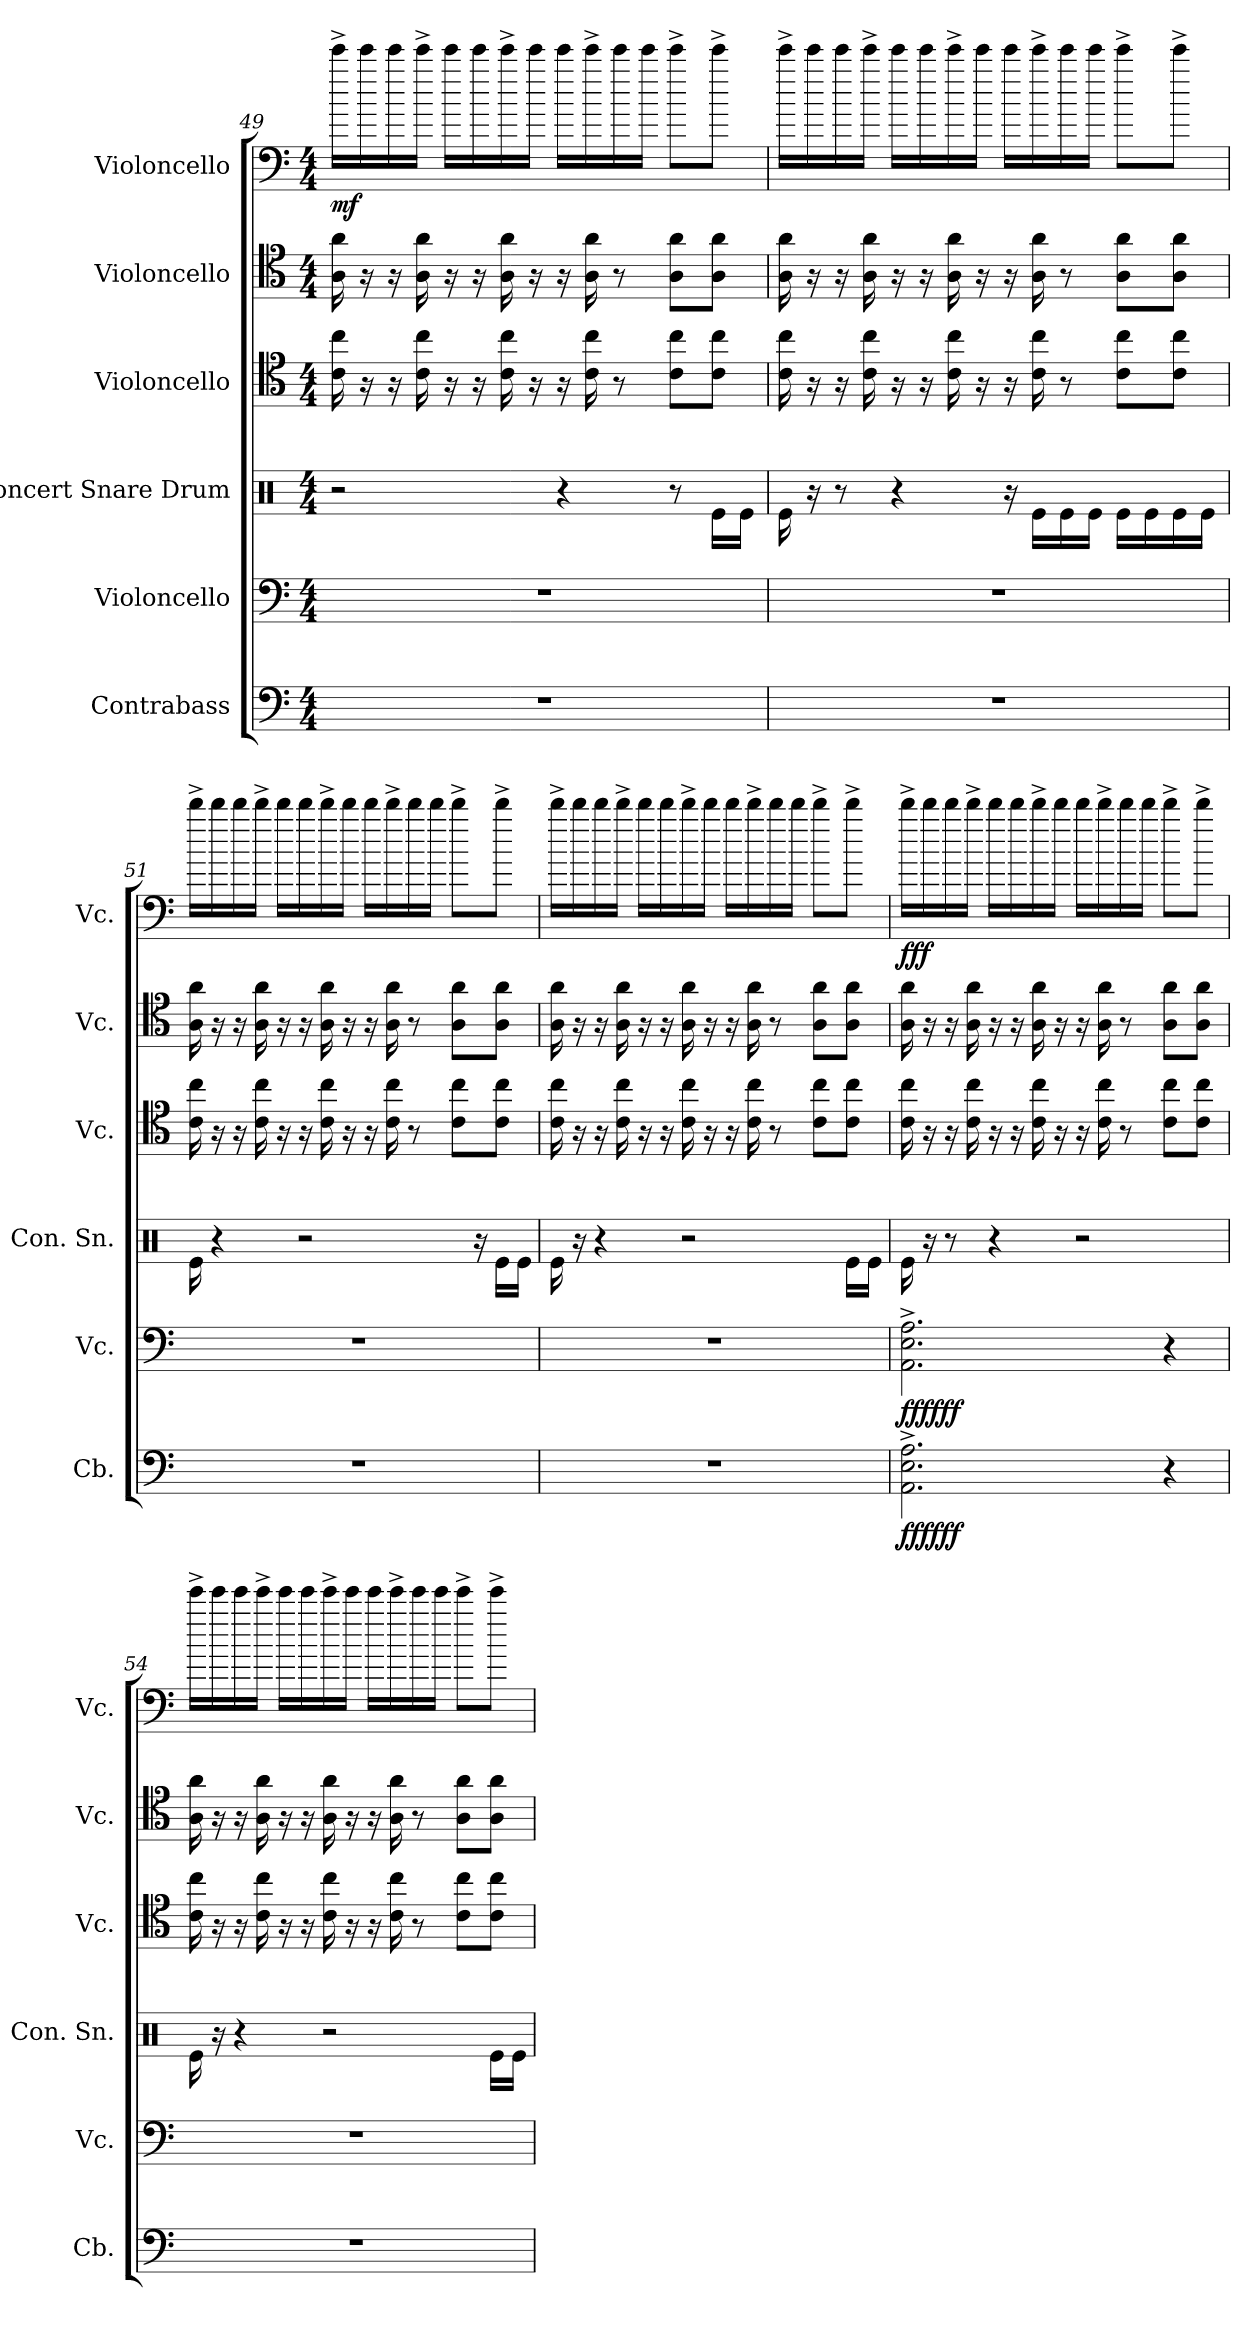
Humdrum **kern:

**kern	**dynam	**kern	**dynam	**kern	**kern	**kern	**kern	**dynam
*part6	*part6	*part5	*part5	*part4	*part3	*part2	*part1	*part1
*staff6	*staff6	*staff5	*staff5	*staff4	*staff3	*staff2	*staff1	*staff1
*I"Contrabass	*	*I"Violoncello	*	*I"Concert Snare Drum	*I"Violoncello	*I"Violoncello	*I"Violoncello	*
*I'Cb.	*	*I'Vc.	*	*I'Con. Sn.	*I'Vc.	*I'Vc.	*I'Vc.	*
*clefF4	*	*clefF4	*	*clefX	*clefC4	*clefC4	*clefF4	*
*ITrd7c12	*	*	*	*	*	*	*	*
*k[]	*	*k[]	*	*k[]	*k[]	*k[]	*k[]	*
*M4/4	*	*M4/4	*	*M4/4	*M4/4	*M4/4	*M4/4	*
=49	=49	=49	=49	=49	=49	=49	=49	=49
!	!	!	!	!	!	!	!	!LO:DY:b
1r	.	1r	.	2r	16c\ 16cc\	16A\ 16a\	16eee^\LL	mf
.	.	.	.	.	16r	16r	16eee\	.
.	.	.	.	.	16r	16r	16eee\	.
.	.	.	.	.	16c\ 16cc\	16A\ 16a\	16eee^\JJ	.
.	.	.	.	.	16r	16r	16eee\LL	.
.	.	.	.	.	16r	16r	16eee\	.
.	.	.	.	.	16c\ 16cc\	16A\ 16a\	16eee^\	.
.	.	.	.	.	16r	16r	16eee\JJ	.
.	.	.	.	4r	16r	16r	16eee\LL	.
.	.	.	.	.	16c\ 16cc\	16A\ 16a\	16eee^\	.
.	.	.	.	.	8r	8r	16eee\	.
.	.	.	.	.	.	.	16eee\JJ	.
.	.	.	.	8r	8c\ 8cc\L	8A\ 8a\L	8eee^\L	.
.	.	.	.	16Re\LL	8c\ 8cc\J	8A\ 8a\J	8eee^\J	.
.	.	.	.	16Re\JJ	.	.	.	.
!!LO:PB:g=z
=50	=50	=50	=50	=50	=50	=50	=50	=50
1r	.	1r	.	16Re\	16c\ 16cc\	16A\ 16a\	16eee^\LL	.
.	.	.	.	16r	16r	16r	16eee\	.
.	.	.	.	8r	16r	16r	16eee\	.
.	.	.	.	.	16c\ 16cc\	16A\ 16a\	16eee^\JJ	.
.	.	.	.	4r	16r	16r	16eee\LL	.
.	.	.	.	.	16r	16r	16eee\	.
.	.	.	.	.	16c\ 16cc\	16A\ 16a\	16eee^\	.
.	.	.	.	.	16r	16r	16eee\JJ	.
.	.	.	.	16r	16r	16r	16eee\LL	.
.	.	.	.	16Re\LL	16c\ 16cc\	16A\ 16a\	16eee^\	.
.	.	.	.	16Re\	8r	8r	16eee\	.
.	.	.	.	16Re\JJ	.	.	16eee\JJ	.
.	.	.	.	16Re\LL	8c\ 8cc\L	8A\ 8a\L	8eee^\L	.
.	.	.	.	16Re\	.	.	.	.
.	.	.	.	16Re\	8c\ 8cc\J	8A\ 8a\J	8eee^\J	.
.	.	.	.	16Re\JJ	.	.	.	.
=51	=51	=51	=51	=51	=51	=51	=51	=51
1r	.	1r	.	16Re\	16c\ 16cc\	16A\ 16a\	16ddd^\LL	.
.	.	.	.	4r	16r	16r	16ddd\	.
.	.	.	.	.	16r	16r	16ddd\	.
.	.	.	.	.	16c\ 16cc\	16A\ 16a\	16ddd^\JJ	.
.	.	.	.	.	16r	16r	16ddd\LL	.
.	.	.	.	2r	16r	16r	16ddd\	.
.	.	.	.	.	16c\ 16cc\	16A\ 16a\	16ddd^\	.
.	.	.	.	.	16r	16r	16ddd\JJ	.
.	.	.	.	.	16r	16r	16ddd\LL	.
.	.	.	.	.	16c\ 16cc\	16A\ 16a\	16ddd^\	.
.	.	.	.	.	8r	8r	16ddd\	.
.	.	.	.	.	.	.	16ddd\JJ	.
.	.	.	.	.	8c\ 8cc\L	8A\ 8a\L	8ddd^\L	.
.	.	.	.	16r	.	.	.	.
.	.	.	.	16Re\LL	8c\ 8cc\J	8A\ 8a\J	8ddd^\J	.
.	.	.	.	16Re\JJ	.	.	.	.
!!LO:LB:g=z
=52	=52	=52	=52	=52	=52	=52	=52	=52
1r	.	1r	.	16Re\	16c\ 16cc\	16A\ 16a\	16ddd^\LL	.
.	.	.	.	16r	16r	16r	16ddd\	.
.	.	.	.	4r	16r	16r	16ddd\	.
.	.	.	.	.	16c\ 16cc\	16A\ 16a\	16ddd^\JJ	.
.	.	.	.	.	16r	16r	16ddd\LL	.
.	.	.	.	.	16r	16r	16ddd\	.
.	.	.	.	2r	16c\ 16cc\	16A\ 16a\	16ddd^\	.
.	.	.	.	.	16r	16r	16ddd\JJ	.
.	.	.	.	.	16r	16r	16ddd\LL	.
.	.	.	.	.	16c\ 16cc\	16A\ 16a\	16ddd^\	.
.	.	.	.	.	8r	8r	16ddd\	.
.	.	.	.	.	.	.	16ddd\JJ	.
.	.	.	.	.	8c\ 8cc\L	8A\ 8a\L	8ddd^\L	.
.	.	.	.	16Re\LL	8c\ 8cc\J	8A\ 8a\J	8ddd^\J	.
.	.	.	.	16Re\JJ	.	.	.	.
=53	=53	=53	=53	=53	=53	=53	=53	=53
!	!LO:DY:b	!	!	!	!	!	!	!
!	!LO:DY:n=1:b	!	!LO:DY:b	!	!	!	!	!
!	!	!	!LO:DY:n=1:b	!	!	!	!	!LO:DY:b
2.AAA\^ 2.EE\^ 2.AA\^	fff fff	2.AA\^ 2.E\^ 2.A\^	fff fff	16Re\	16c\ 16cc\	16A\ 16a\	16ddd^\LL	fff
.	.	.	.	16r	16r	16r	16ddd\	.
.	.	.	.	8r	16r	16r	16ddd\	.
.	.	.	.	.	16c\ 16cc\	16A\ 16a\	16ddd^\JJ	.
.	.	.	.	4r	16r	16r	16ddd\LL	.
.	.	.	.	.	16r	16r	16ddd\	.
.	.	.	.	.	16c\ 16cc\	16A\ 16a\	16ddd^\	.
.	.	.	.	.	16r	16r	16ddd\JJ	.
.	.	.	.	2r	16r	16r	16ddd\LL	.
.	.	.	.	.	16c\ 16cc\	16A\ 16a\	16ddd^\	.
.	.	.	.	.	8r	8r	16ddd\	.
.	.	.	.	.	.	.	16ddd\JJ	.
4r	.	4r	.	.	8c\ 8cc\L	8A\ 8a\L	8ddd^\L	.
.	.	.	.	.	8c\ 8cc\J	8A\ 8a\J	8ddd^\J	.
!!LO:PB:g=z
=54	=54	=54	=54	=54	=54	=54	=54	=54
!	!	!	!	!	!	!	!	!LO:DY:b
!	!	!	!	!	!	!	!	!LO:DY:n=1:b
1r	.	1r	.	16Re\	16c\ 16cc\	16A\ 16a\	16eee^\LL	mf mf
.	.	.	.	16r	16r	16r	16eee\	.
.	.	.	.	4r	16r	16r	16eee\	.
.	.	.	.	.	16c\ 16cc\	16A\ 16a\	16eee^\JJ	.
.	.	.	.	.	16r	16r	16eee\LL	.
.	.	.	.	.	16r	16r	16eee\	.
.	.	.	.	2r	16c\ 16cc\	16A\ 16a\	16eee^\	.
.	.	.	.	.	16r	16r	16eee\JJ	.
.	.	.	.	.	16r	16r	16eee\LL	.
.	.	.	.	.	16c\ 16cc\	16A\ 16a\	16eee^\	.
.	.	.	.	.	8r	8r	16eee\	.
.	.	.	.	.	.	.	16eee\JJ	.
.	.	.	.	.	8c\ 8cc\L	8A\ 8a\L	8eee^\L	.
.	.	.	.	16Re\LL	8c\ 8cc\J	8A\ 8a\J	8eee^\J	.
.	.	.	.	16Re\JJ	.	.	.	.
=	=	=	=	=	=	=	=	=
*-	*-	*-	*-	*-	*-	*-	*-	*-
